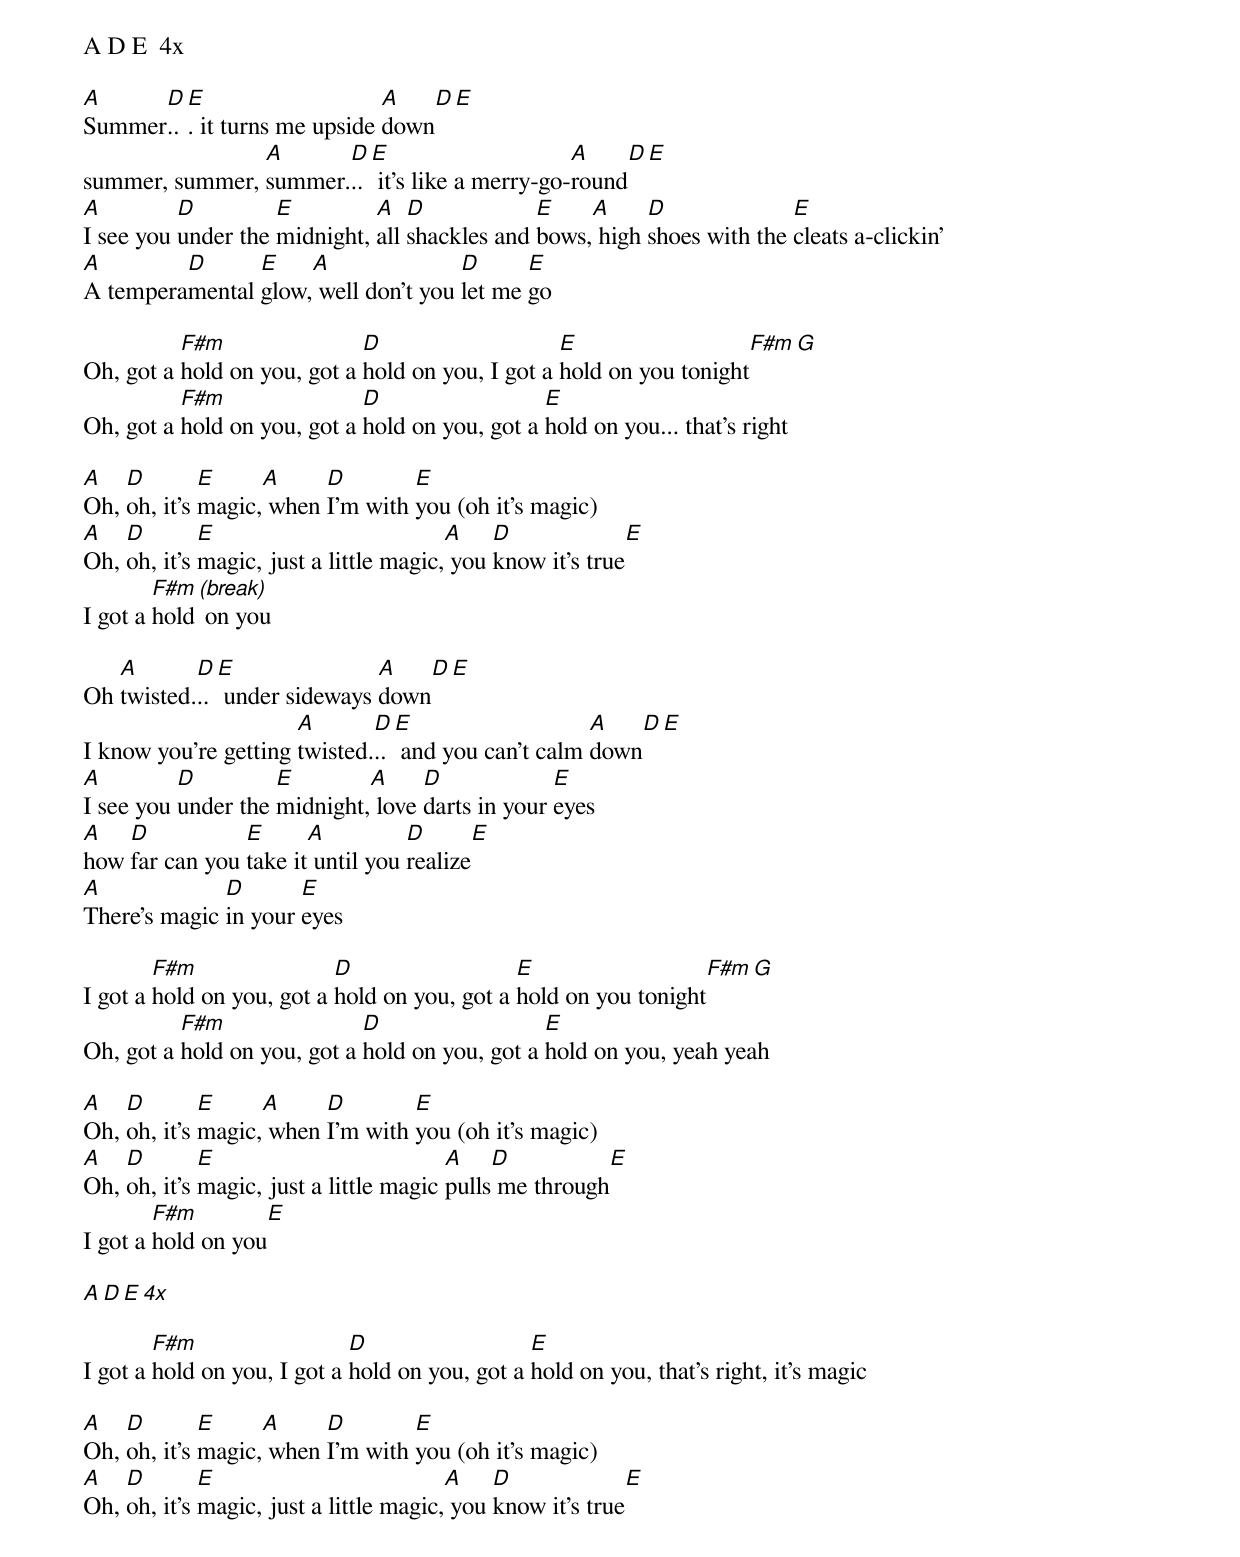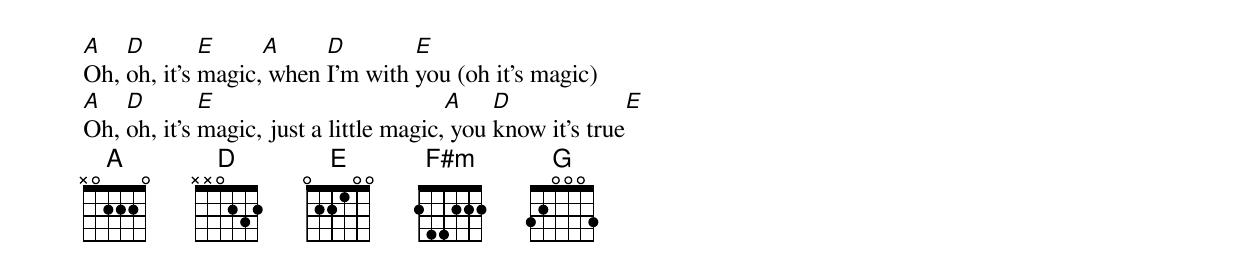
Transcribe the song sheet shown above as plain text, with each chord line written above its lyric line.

A D E  4x

A     D E                    A   D E
Summer... it turns me upside down
                A      D E                     A    D E
summer, summer, summer... it's like a merry-go-round
A         D         E         A   D            E    A     D              E
I see you under the midnight, all shackles and bows, high shoes with the cleats a-clickin'
A        D      E    A               D      E
A temperamental glow, well don't you let me go

          F#m                D                    E                  F#m  G
Oh, got a hold on you, got a hold on you, I got a hold on you tonight
          F#m                D                  E
Oh, got a hold on you, got a hold on you, got a hold on you... that's right

A   D        E     A     D        E
Oh, oh, it's magic, when I'm with you (oh it's magic)
A   D        E                          A    D             E
Oh, oh, it's magic, just a little magic, you know it's true
        F#m (break)
I got a hold on you

   A       D E               A    D E
Oh twisted... under sideways down
                      A       D E                   A   D E
I know you're getting twisted... and you can't calm down
A         D         E        A     D             E
I see you under the midnight, love darts in your eyes
A   D           E      A          D      E
how far can you take it until you realize
A             D       E
There's magic in your eyes

        F#m                D                  E                  F#m  G
I got a hold on you, got a hold on you, got a hold on you tonight
          F#m                D                  E
Oh, got a hold on you, got a hold on you, got a hold on you, yeah yeah

A   D        E     A     D        E
Oh, oh, it's magic, when I'm with you (oh it's magic)
A   D        E                          A    D           E
Oh, oh, it's magic, just a little magic pulls me through
        F#m          E
I got a hold on you

A D E  4x

        F#m                  D                  E
I got a hold on you, I got a hold on you, got a hold on you, that's right, it's magic

A   D        E     A     D        E
Oh, oh, it's magic, when I'm with you (oh it's magic)
A   D        E                          A    D             E
Oh, oh, it's magic, just a little magic, you know it's true
A   D        E     A     D        E
Oh, oh, it's magic, when I'm with you (oh it's magic)
A   D        E                          A    D             E
Oh, oh, it's magic, just a little magic, you know it's true
